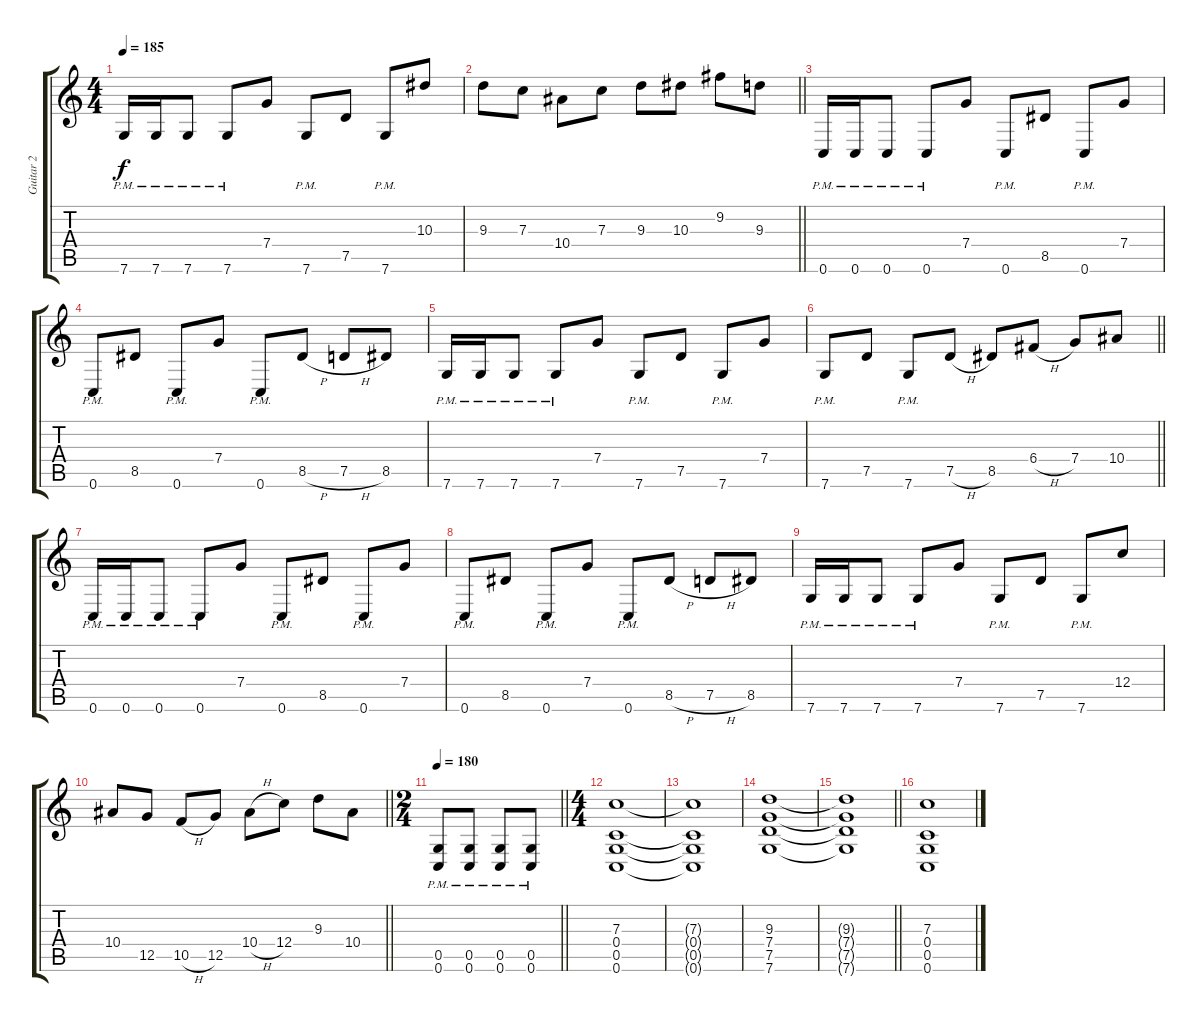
\track ("Guitar 2" "Guitar 2") {instrument distortionguitar}
\staff {score tabs}
\tuning (D4 A3 F3 C3 G2 C2) {hide}
\ts (4 4)
\tempo 185
\clef g2
\ks c
7.6{pm}.16{dy f} 7.6{pm}.16 7.6{pm}.8 7.6{pm}.8 7.4.8 7.6{pm}.8 7.5.8 7.6{pm}.8 10.3.8 |
\barLineRight lightlight
9.3.8 7.3.8 10.4.8 7.3.8 9.3.8 10.3.8 9.2.8 9.3.8 |
0.6{pm}.16 0.6{pm}.16 0.6{pm}.8 0.6{pm}.8 7.4.8 0.6{pm}.8 8.5.8 0.6{pm}.8 7.4.8 |
0.6{pm}.8 8.5.8 0.6{pm}.8 7.4.8 0.6{pm}.8 8.5{h}.8 7.5{h}.8 8.5.8 |
7.6{pm}.16 7.6{pm}.16 7.6{pm}.8 7.6{pm}.8 7.4.8 7.6{pm}.8 7.5.8 7.6{pm}.8 7.4.8 |
\barLineRight lightlight
7.6{pm}.8 7.5.8 7.6{pm}.8 7.5{h}.8 8.5.8 6.4{h}.8 7.4.8 10.4.8 |
0.6{pm}.16 0.6{pm}.16 0.6{pm}.8 0.6{pm}.8 7.4.8 0.6{pm}.8 8.5.8 0.6{pm}.8 7.4.8 |
0.6{pm}.8 8.5.8 0.6{pm}.8 7.4.8 0.6{pm}.8 8.5{h}.8 7.5{h}.8 8.5.8 |
7.6{pm}.16 7.6{pm}.16 7.6{pm}.8 7.6{pm}.8 7.4.8 7.6{pm}.8 7.5.8 7.6{pm}.8 12.4.8 |
\barLineRight lightlight
10.4.8 12.5.8 10.5{h}.8 12.5.8 10.4{h}.8 12.4.8 9.3.8 10.4.8 |
\ts (2 4)
\tempo 180
\barLineRight lightlight
(0.5{pm} 0.6{pm}).8 (0.5{pm} 0.6{pm}).8 (0.5{pm} 0.6{pm}).8 (0.5{pm} 0.6{pm}).8 |
\ts (4 4)
(7.3 0.4 0.5 0.6).1 |
(7.3{t} 0.4{t} 0.5{t} 0.6{t}).1 |
(9.3 7.4 7.5 7.6).1 |
\barLineRight lightlight
(9.3{t} 7.4{t} 7.5{t} 7.6{t}).1 |
(7.3 0.4 0.5 0.6).1
